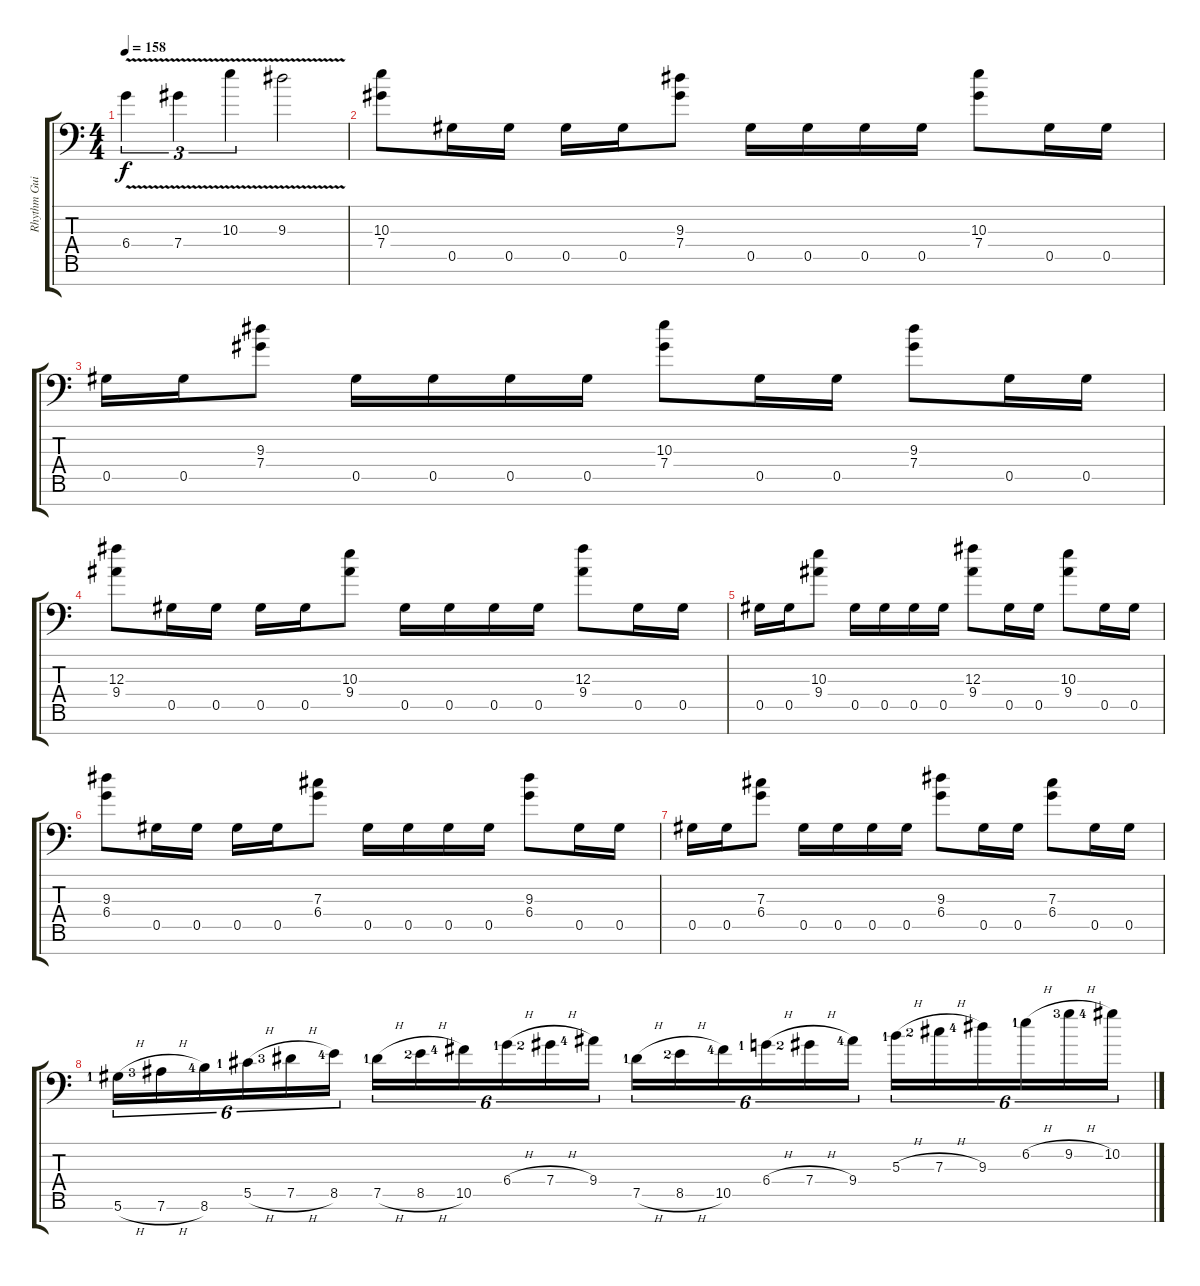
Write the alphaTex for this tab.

\track ("Rhythm Guitar" "Rhythm Gui") {instrument distortionguitar}
\staff {score tabs}
\tuning (Eb4 Bb3 Gb3 Db3 Ab2 Eb2 Bb1) {hide}
\ts (4 4)
\tempo 158
\clef f4
\ks c
6.4{v}.4{tu (3 2) dy f} 7.4{v}.4{tu (3 2)} 10.3{v}.4{tu (3 2)} 9.3{v}.2 |
(10.3 7.4).8 0.5.16 0.5.16 0.5.16 0.5.16 (9.3 7.4).8 0.5.16 0.5.16 0.5.16 0.5.16 (10.3 7.4).8 0.5.16 0.5.16 |
0.5.16 0.5.16 (9.3 7.4).8 0.5.16 0.5.16 0.5.16 0.5.16 (10.3 7.4).8 0.5.16 0.5.16 (9.3 7.4).8 0.5.16 0.5.16 |
(12.3 9.4).8 0.5.16 0.5.16 0.5.16 0.5.16 (10.3 9.4).8 0.5.16 0.5.16 0.5.16 0.5.16 (12.3 9.4).8 0.5.16 0.5.16 |
0.5.16 0.5.16 (10.3 9.4).8 0.5.16 0.5.16 0.5.16 0.5.16 (12.3 9.4).8 0.5.16 0.5.16 (10.3 9.4).8 0.5.16 0.5.16 |
(9.3 6.4).8 0.5.16 0.5.16 0.5.16 0.5.16 (7.3 6.4).8 0.5.16 0.5.16 0.5.16 0.5.16 (9.3 6.4).8 0.5.16 0.5.16 |
0.5.16 0.5.16 (7.3 6.4).8 0.5.16 0.5.16 0.5.16 0.5.16 (9.3 6.4).8 0.5.16 0.5.16 (7.3 6.4).8 0.5.16 0.5.16 |
5.6{h lf 2}.16{tu (6 4)} 7.6{h lf 4}.16{tu (6 4)} 8.6{lf 5}.16{tu (6 4)} 5.5{h lf 2}.16{tu (6 4)} 7.5{h lf 4}.16{tu (6 4)} 8.5{lf 5}.16{tu (6 4)} 7.5{h lf 2}.16{tu (6 4)} 8.5{h lf 3}.16{tu (6 4)} 10.5{lf 5}.16{tu (6 4)} 6.4{h lf 2}.16{tu (6 4)} 7.4{h lf 3}.16{tu (6 4)} 9.4{lf 5}.16{tu (6 4)} 7.5{h lf 2}.16{tu (6 4)} 8.5{h lf 3}.16{tu (6 4)} 10.5{lf 5}.16{tu (6 4)} 6.4{h lf 2}.16{tu (6 4)} 7.4{h lf 3}.16{tu (6 4)} 9.4{lf 5}.16{tu (6 4)} 5.3{h lf 2}.16{tu (6 4)} 7.3{h lf 3}.16{tu (6 4)} 9.3{lf 5}.16{tu (6 4)} 6.2{h lf 2}.16{tu (6 4)} 9.2{h lf 4}.16{tu (6 4)} 10.2{lf 5}.16{tu (6 4)}
